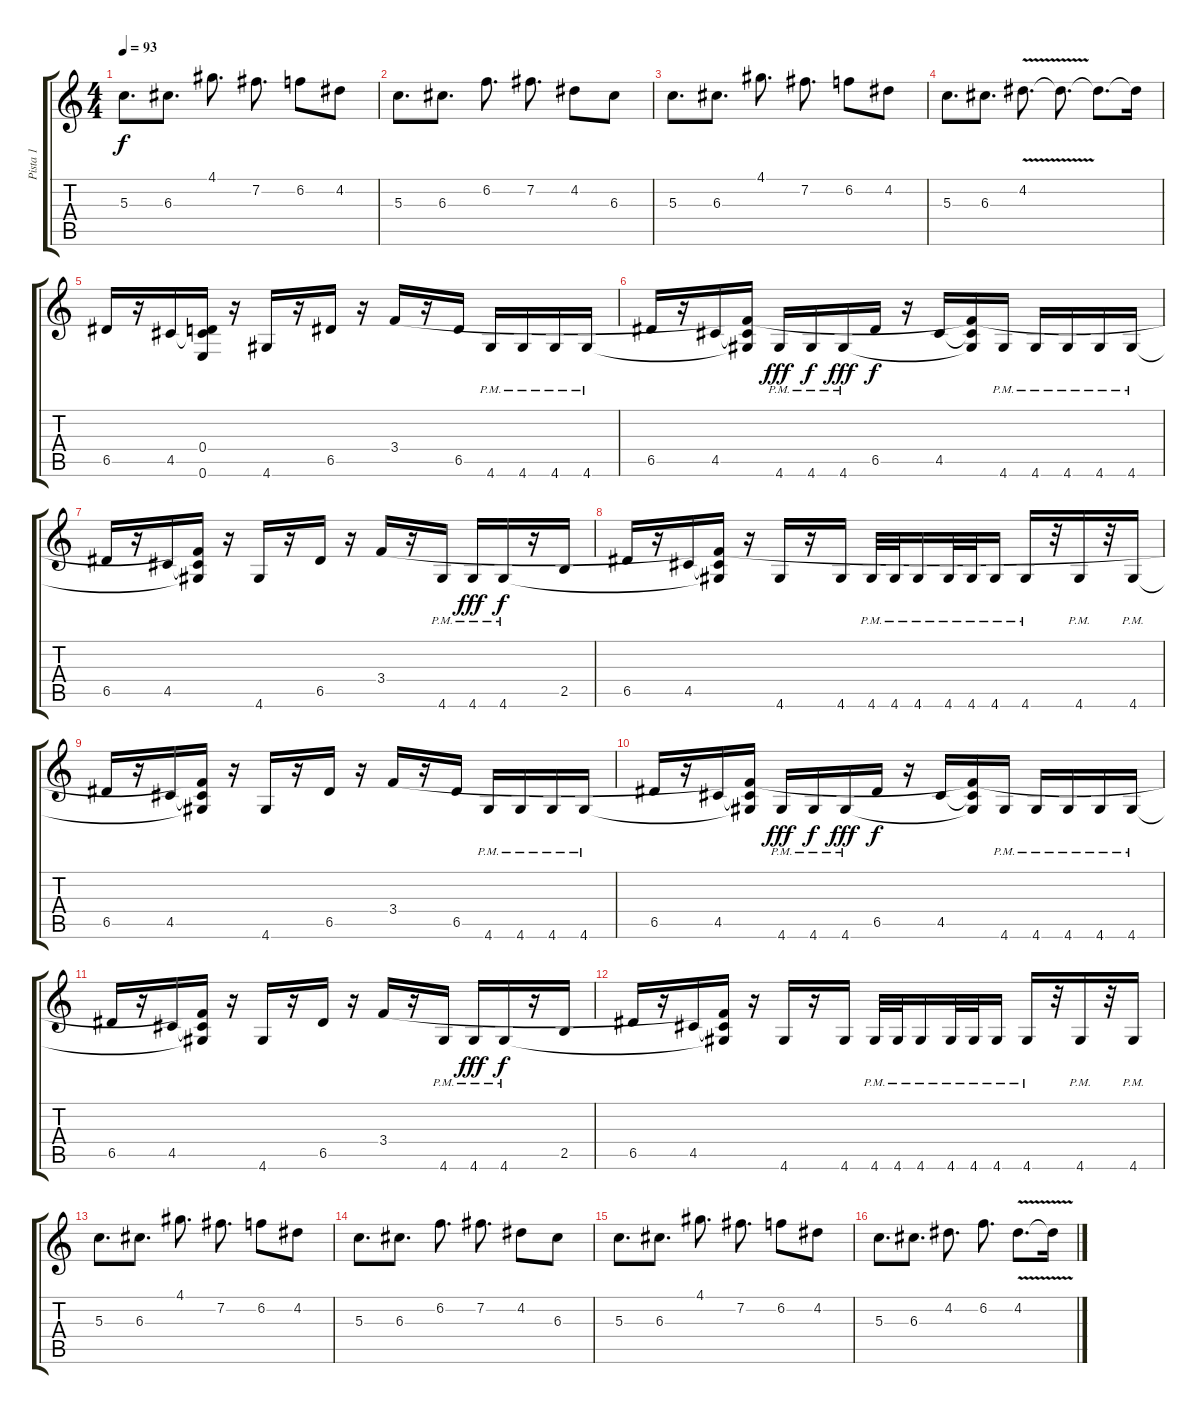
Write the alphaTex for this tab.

\track ("Pista 1" "Pista 1") {instrument acousticguitarsteel}
\staff {score tabs}
\tuning (E4 B3 G3 D3 A2 E2) {hide}
\ts (4 4)
\tempo 93
\clef g2
\ks c
5.3.8{d dy f} 6.3.8{d} 4.1.8{d} 7.2.8{d} 6.2.8 4.2.8 |
5.3.8{d} 6.3.8{d} 6.2.8{d} 7.2.8{d} 4.2.8 6.3.8 |
5.3.8{d} 6.3.8{d} 4.1.8{d} 7.2.8{d} 6.2.8 4.2.8 |
5.3.8{d} 6.3.8{d} 4.2{v}.8{d} 4.2{t}.8{d} 4.2{t}.8{d} 4.2{t}.16 |
6.5.16 r.16 4.5.16 (0.4 4.5{t} 0.6).16 r.16 4.6.16 r.16 6.5.16 r.16 3.4.16 r.16 6.5.16 4.6{pm}.16 4.6{pm}.16 4.6{pm}.16 4.6{pm}.16 |
6.5.16 r.16 4.5.16 (3.4{t} 4.5{t} 4.6{t}).16 4.6{pm}.16{dy fff} 4.6{pm}.16{dy f} 4.6{pm}.16{dy fff} 6.5.16{dy f} r.16 4.5.16 (3.4{t} 4.5{t} 4.6{t}).16 4.6{pm}.16 4.6{pm}.16 4.6{pm}.16 4.6{pm}.16 4.6{pm}.16 |
6.5.16 r.16 4.5.16 (3.4{t} 4.5{t} 4.6{t}).16 r.16 4.6.16 r.16 6.5.16 r.16 3.4.16 r.16 4.6{pm}.16 4.6{pm}.16{dy fff} 4.6{pm}.16{dy f} r.16 2.5.16 |
6.5.16 r.16 4.5.16 (3.4{t} 4.5{t} 4.6{t}).16 r.16 4.6.16 r.16 4.6.16 4.6{pm}.32 4.6{pm}.32 4.6{pm}.16 4.6{pm}.32 4.6{pm}.32 4.6{pm}.16 4.6{pm}.16 r.32 4.6{pm}.16 r.32 4.6{pm}.16 |
6.5.16 r.16 4.5.16 (3.4{t} 4.5{t} 4.6{t}).16 r.16 4.6.16 r.16 6.5.16 r.16 3.4.16 r.16 6.5.16 4.6{pm}.16 4.6{pm}.16 4.6{pm}.16 4.6{pm}.16 |
6.5.16 r.16 4.5.16 (3.4{t} 4.5{t} 4.6{t}).16 4.6{pm}.16{dy fff} 4.6{pm}.16{dy f} 4.6{pm}.16{dy fff} 6.5.16{dy f} r.16 4.5.16 (3.4{t} 4.5{t} 4.6{t}).16 4.6{pm}.16 4.6{pm}.16 4.6{pm}.16 4.6{pm}.16 4.6{pm}.16 |
6.5.16 r.16 4.5.16 (3.4{t} 4.5{t} 4.6{t}).16 r.16 4.6.16 r.16 6.5.16 r.16 3.4.16 r.16 4.6{pm}.16 4.6{pm}.16{dy fff} 4.6{pm}.16{dy f} r.16 2.5.16 |
6.5.16 r.16 4.5.16 (3.4{t} 4.5{t} 4.6{t}).16 r.16 4.6.16 r.16 4.6.16 4.6{pm}.32 4.6{pm}.32 4.6{pm}.16 4.6{pm}.32 4.6{pm}.32 4.6{pm}.16 4.6{pm}.16 r.32 4.6{pm}.16 r.32 4.6{pm}.16 |
5.3.8{d} 6.3.8{d} 4.1.8{d} 7.2.8{d} 6.2.8 4.2.8 |
5.3.8{d} 6.3.8{d} 6.2.8{d} 7.2.8{d} 4.2.8 6.3.8 |
5.3.8{d} 6.3.8{d} 4.1.8{d} 7.2.8{d} 6.2.8 4.2.8 |
5.3.8{d} 6.3.8{d} 4.2.8{d} 6.2.8{d} 4.2{v}.8{d} 4.2{t}.16
